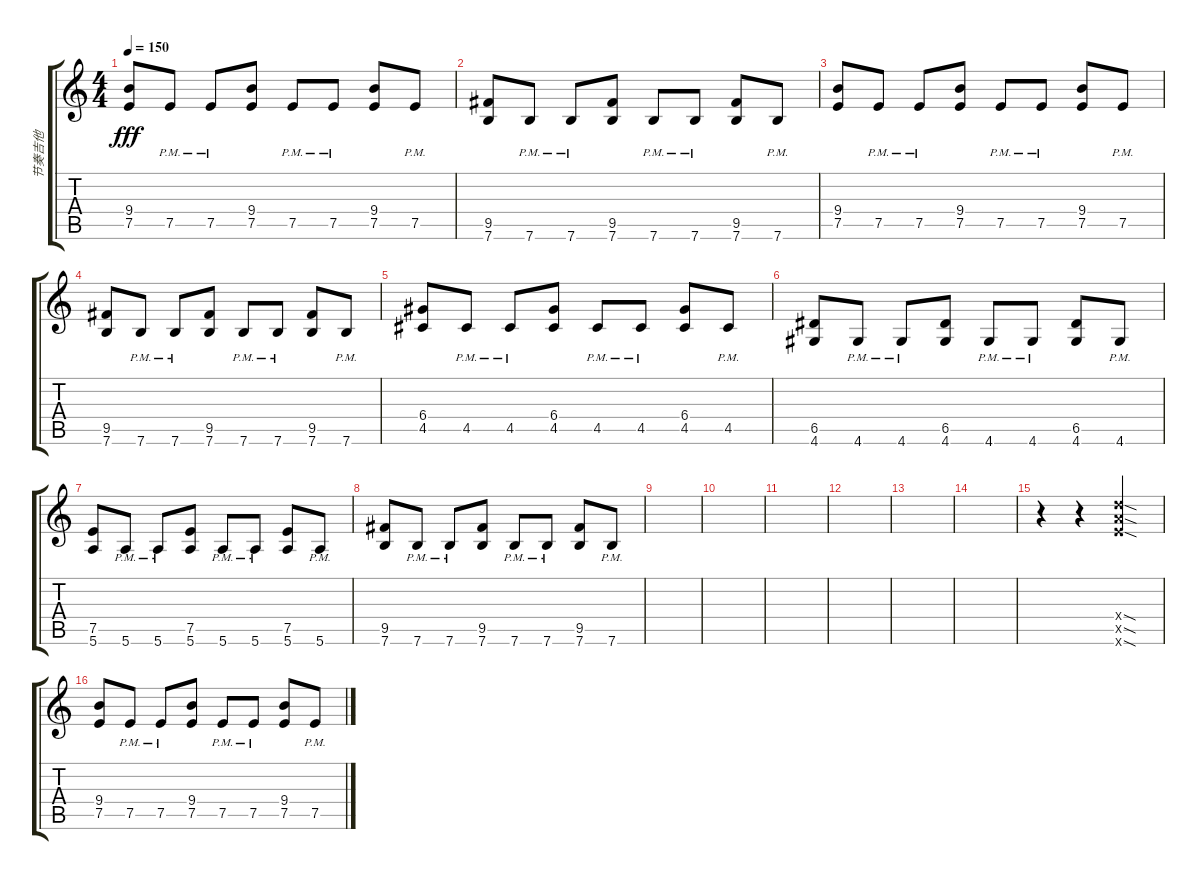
\track ("节奏吉他" "节奏吉他") {instrument distortionguitar}
\staff {score tabs}
\tuning (E4 B3 G3 D3 A2 E2) {hide}
\ts (4 4)
\tempo 150
\clef g2
\ks c
(9.4 7.5).8{dy fff} 7.5{pm}.8 7.5{pm}.8 (9.4 7.5).8 7.5{pm}.8 7.5{pm}.8 (9.4 7.5).8 7.5{pm}.8 |
(9.5 7.6).8 7.6{pm}.8 7.6{pm}.8 (9.5 7.6).8 7.6{pm}.8 7.6{pm}.8 (9.5 7.6).8 7.6{pm}.8 |
(9.4 7.5).8 7.5{pm}.8 7.5{pm}.8 (9.4 7.5).8 7.5{pm}.8 7.5{pm}.8 (9.4 7.5).8 7.5{pm}.8 |
(9.5 7.6).8 7.6{pm}.8 7.6{pm}.8 (9.5 7.6).8 7.6{pm}.8 7.6{pm}.8 (9.5 7.6).8 7.6{pm}.8 |
(6.4 4.5).8 4.5{pm}.8 4.5{pm}.8 (6.4 4.5).8 4.5{pm}.8 4.5{pm}.8 (6.4 4.5).8 4.5{pm}.8 |
(6.5 4.6).8 4.6{pm}.8 4.6{pm}.8 (6.5 4.6).8 4.6{pm}.8 4.6{pm}.8 (6.5 4.6).8 4.6{pm}.8 |
(7.5 5.6).8 5.6{pm}.8 5.6{pm}.8 (7.5 5.6).8 5.6{pm}.8 5.6{pm}.8 (7.5 5.6).8 5.6{pm}.8 |
(9.5 7.6).8 7.6{pm}.8 7.6{pm}.8 (9.5 7.6).8 7.6{pm}.8 7.6{pm}.8 (9.5 7.6).8 7.6{pm}.8 |
|
|
|
|
|
|
r.4 r.4 (12.4{sod x} 12.5{sod x} 12.6{sod x}).2{volume 13} |
(9.4 7.5).8 7.5{pm}.8 7.5{pm}.8 (9.4 7.5).8 7.5{pm}.8 7.5{pm}.8 (9.4 7.5).8 7.5{pm}.8
